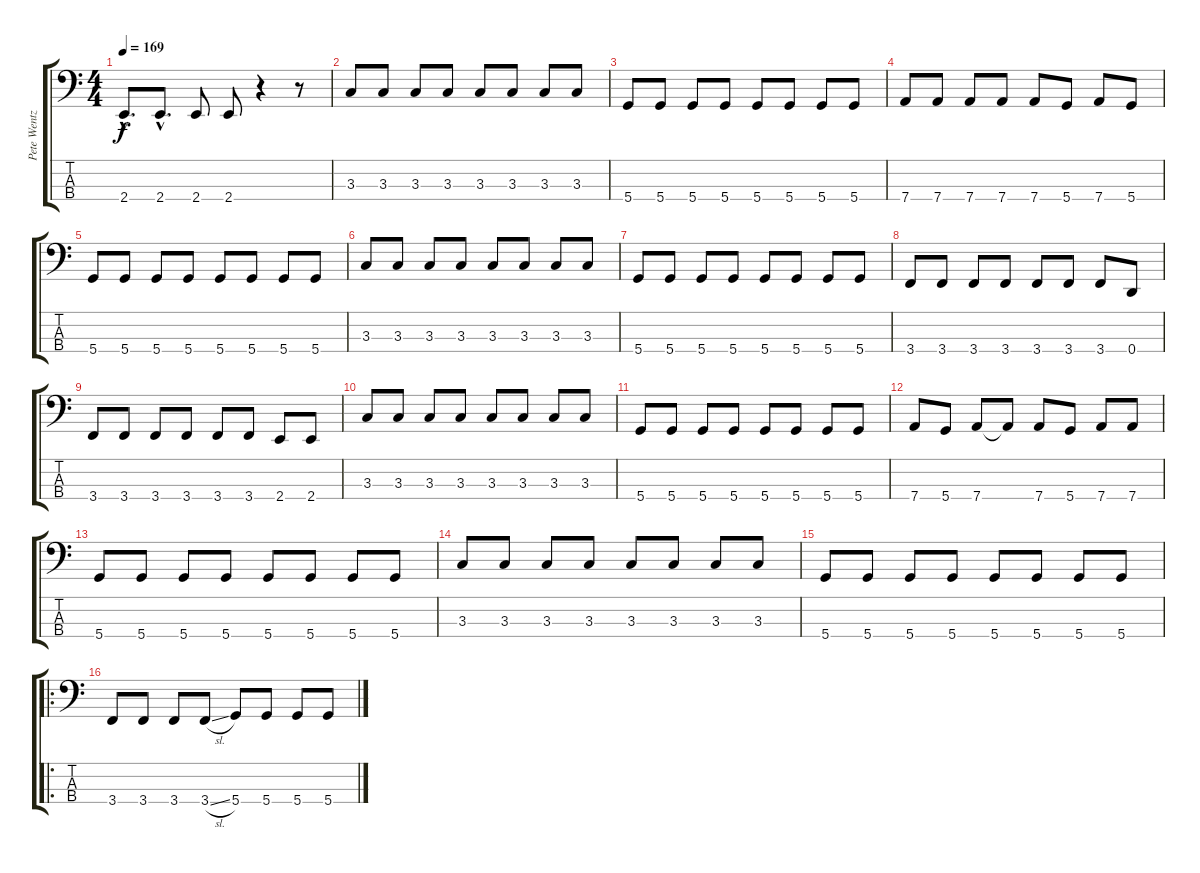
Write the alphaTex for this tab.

\track ("Pete Wentz" "Pete Wentz") {instrument electricbassfinger}
\staff {score tabs}
\tuning (G2 D2 A1 D1) {hide}
\ts (4 4)
\tempo 169
\clef f4
\ks c
2.4{hac}.8{d dy f} 2.4{hac}.8{d} 2.4.8 2.4.8 r.4 r.8 |
3.3.8 3.3.8 3.3.8 3.3.8 3.3.8 3.3.8 3.3.8 3.3.8 |
5.4.8 5.4.8 5.4.8 5.4.8 5.4.8 5.4.8 5.4.8 5.4.8 |
7.4.8 7.4.8 7.4.8 7.4.8 7.4.8 5.4.8 7.4.8 5.4.8 |
5.4.8 5.4.8 5.4.8 5.4.8 5.4.8 5.4.8 5.4.8 5.4.8 |
3.3.8 3.3.8 3.3.8 3.3.8 3.3.8 3.3.8 3.3.8 3.3.8 |
5.4.8 5.4.8 5.4.8 5.4.8 5.4.8 5.4.8 5.4.8 5.4.8 |
3.4.8 3.4.8 3.4.8 3.4.8 3.4.8 3.4.8 3.4.8 0.4.8 |
3.4.8 3.4.8 3.4.8 3.4.8 3.4.8 3.4.8 2.4.8 2.4.8 |
3.3.8 3.3.8 3.3.8 3.3.8 3.3.8 3.3.8 3.3.8 3.3.8 |
5.4.8 5.4.8 5.4.8 5.4.8 5.4.8 5.4.8 5.4.8 5.4.8 |
7.4.8 5.4.8 7.4.8 7.4{t}.8 7.4.8 5.4.8 7.4.8 7.4.8 |
5.4.8 5.4.8 5.4.8 5.4.8 5.4.8 5.4.8 5.4.8 5.4.8 |
3.3.8 3.3.8 3.3.8 3.3.8 3.3.8 3.3.8 3.3.8 3.3.8 |
5.4.8 5.4.8 5.4.8 5.4.8 5.4.8 5.4.8 5.4.8 5.4.8 |
\ro
3.4.8 3.4.8 3.4.8 3.4{sl}.8 5.4.8 5.4.8 5.4.8 5.4.8
